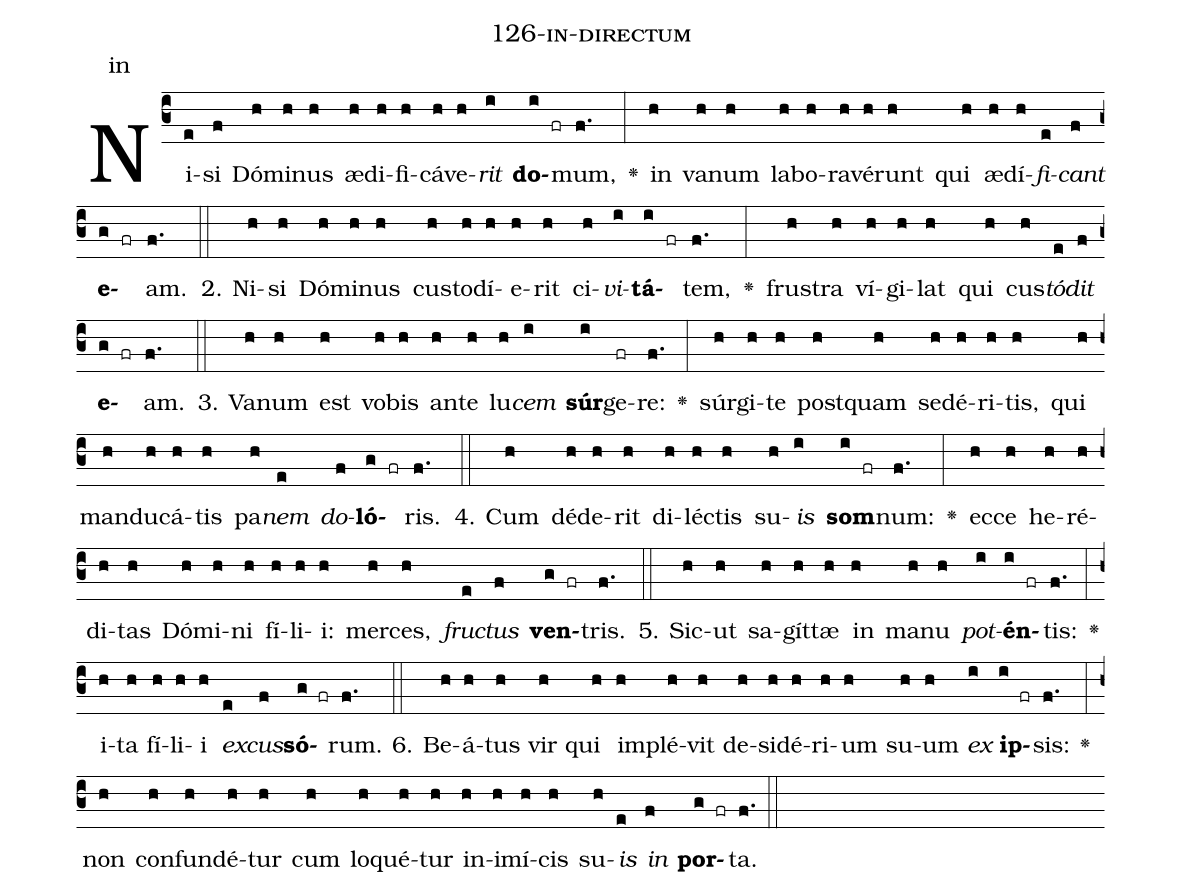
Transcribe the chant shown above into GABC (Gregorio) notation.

name: 126-in-directum;
annotation: in;
%%
(c3)Ni(e)si(f) Dó(h)mi(h)nus(h) æ(h)di(h)fi(h)cá(h)ve(h)<i>rit</i>(i) <b>do</b>(i fr)mum,(f.) <v>\greheightstar</v>(:) in(h) va(h)num(h) la(h)bo(h)ra(h)vé(h)runt(h) qui(h) æ(h)dí(h)<i>fi</i>(e)<i>cant</i>(f) <b>e</b>(g fr)am.(f.) (::)
2. Ni(h)si(h) Dó(h)mi(h)nus(h) cus(h)to(h)dí(h)e(h)rit(h) ci(h)<i>vi</i>(i)<b>tá</b>(i fr)tem,(f.) <v>\greheightstar</v>(:) frus(h)tra(h) ví(h)gi(h)lat(h) qui(h) cus(h)<i>tó</i>(e)<i>dit</i>(f) <b>e</b>(g fr)am.(f.) (::)
3. Va(h)num(h) est(h) vo(h)bis(h) an(h)te(h) lu(h)<i>cem</i>(i) <b>súr</b>(i)ge(fr)re:(f.) <v>\greheightstar</v>(:) súr(h)gi(h)te(h) post(h)quam(h) se(h)dé(h)ri(h)tis,(h) qui(h) man(h)du(h)cá(h)tis(h) pa(h)<i>nem</i>(e) <i>do</i>(f)<b>ló</b>(g fr)ris.(f.) (::)
4. Cum(h) dé(h)de(h)rit(h) di(h)léc(h)tis(h) su(h)<i>is</i>(i) <b>som</b>(i fr)num:(f.) <v>\greheightstar</v>(:) ec(h)ce(h) he(h)ré(h)di(h)tas(h) Dó(h)mi(h)ni(h) fí(h)li(h)i:(h) mer(h)ces,(h) <i>fruc</i>(e)<i>tus</i>(f) <b>ven</b>(g fr)tris.(f.) (::)
5. Sic(h)ut(h) sa(h)gít(h)tæ(h) in(h) ma(h)nu(h) <i>pot</i>(i)<b>én</b>(i fr)tis:(f.) <v>\greheightstar</v>(:) i(h)ta(h) fí(h)li(h)i(h) <i>ex</i>(e)<i>cus</i>(f)<b>só</b>(g fr)rum.(f.) (::)
6. Be(h)á(h)tus(h) vir(h) qui(h) im(h)plé(h)vit(h) de(h)si(h)dé(h)ri(h)um(h) su(h)um(h) <i>ex</i>(i) <b>ip</b>(i fr)sis:(f.) <v>\greheightstar</v>(:) non(h) con(h)fun(h)dé(h)tur(h) cum(h) lo(h)qué(h)tur(h) in(h)i(h)mí(h)cis(h) su(h)<i>is</i>(e) <i>in</i>(f) <b>por</b>(g fr)ta.(f.) (::)
